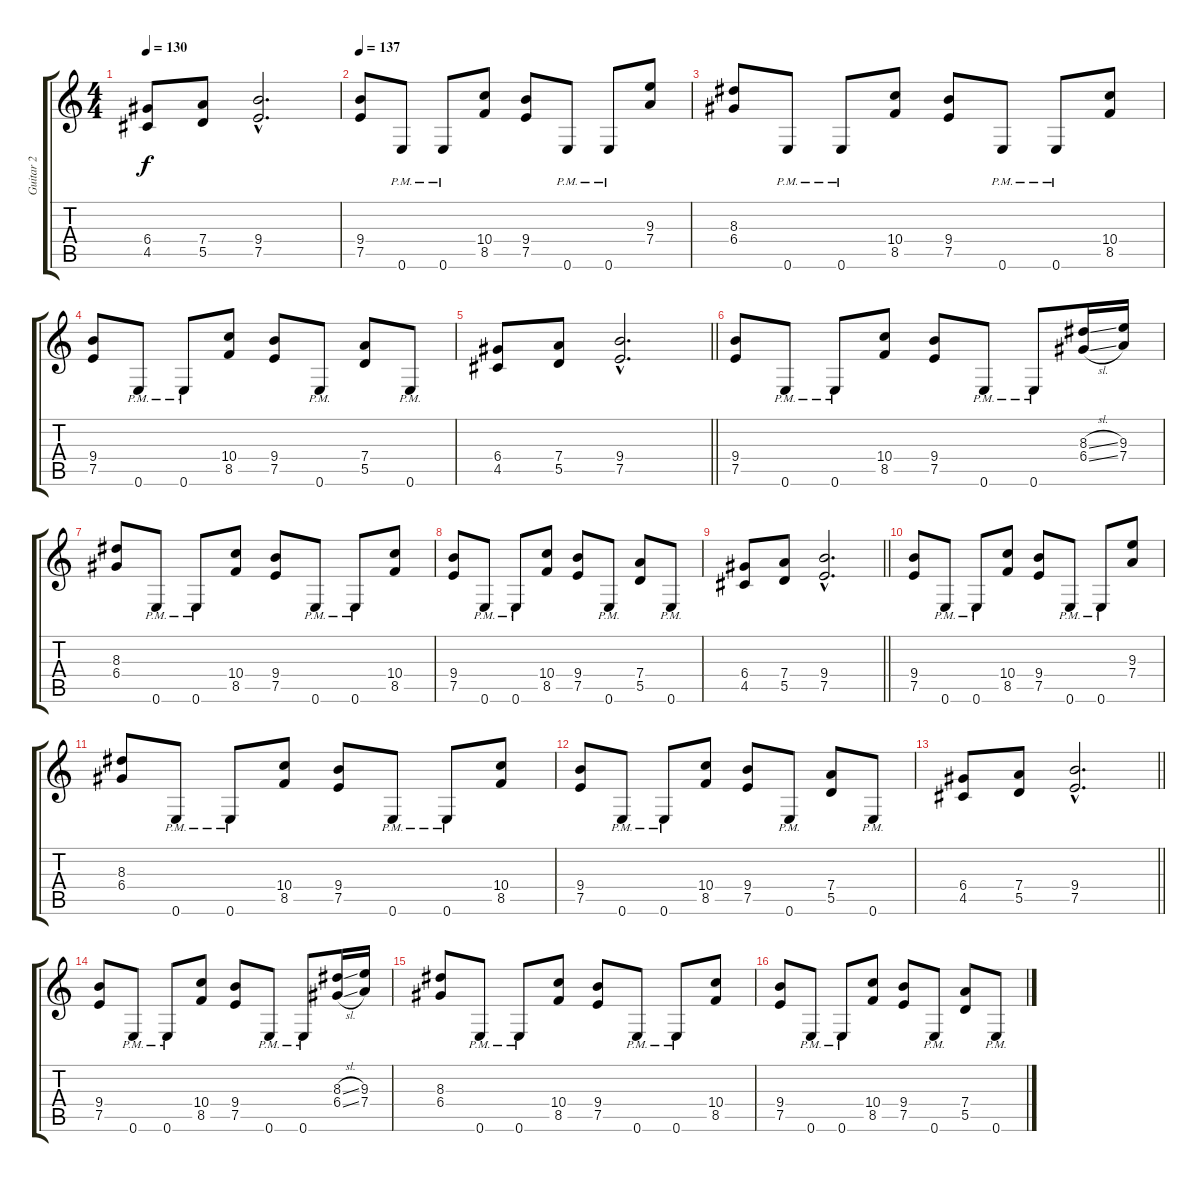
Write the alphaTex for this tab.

\track ("Guitar 2" "Guitar 2") {instrument distortionguitar}
\staff {score tabs}
\tuning (E4 B3 G3 D3 A2 E2) {hide}
\ts (4 4)
\tempo 130
\clef g2
\ks c
(6.4 4.5).8{dy f} (7.4 5.5).8 (9.4{hac} 7.5{hac}).2{d} |
\tempo 137
(9.4 7.5).8 0.6{pm}.8 0.6{pm}.8 (10.4 8.5).8 (9.4 7.5).8 0.6{pm}.8 0.6{pm}.8 (9.3 7.4).8 |
(8.3 6.4).8 0.6{pm}.8 0.6{pm}.8 (10.4 8.5).8 (9.4 7.5).8 0.6{pm}.8 0.6{pm}.8 (10.4 8.5).8 |
(9.4 7.5).8 0.6{pm}.8 0.6{pm}.8 (10.4 8.5).8 (9.4 7.5).8 0.6{pm}.8 (7.4 5.5).8 0.6{pm}.8 |
\barLineRight lightlight
(6.4 4.5).8 (7.4 5.5).8 (9.4{hac} 7.5{hac}).2{d} |
(9.4 7.5).8 0.6{pm}.8 0.6{pm}.8 (10.4 8.5).8 (9.4 7.5).8 0.6{pm}.8 0.6{pm}.8 (8.3{sl} 6.4{sl}).16 (9.3 7.4).16 |
(8.3 6.4).8 0.6{pm}.8 0.6{pm}.8 (10.4 8.5).8 (9.4 7.5).8 0.6{pm}.8 0.6{pm}.8 (10.4 8.5).8 |
(9.4 7.5).8 0.6{pm}.8 0.6{pm}.8 (10.4 8.5).8 (9.4 7.5).8 0.6{pm}.8 (7.4 5.5).8 0.6{pm}.8 |
\barLineRight lightlight
(6.4 4.5).8 (7.4 5.5).8 (9.4{hac} 7.5{hac}).2{d} |
(9.4 7.5).8 0.6{pm}.8 0.6{pm}.8 (10.4 8.5).8 (9.4 7.5).8 0.6{pm}.8 0.6{pm}.8 (9.3 7.4).8 |
(8.3 6.4).8 0.6{pm}.8 0.6{pm}.8 (10.4 8.5).8 (9.4 7.5).8 0.6{pm}.8 0.6{pm}.8 (10.4 8.5).8 |
(9.4 7.5).8 0.6{pm}.8 0.6{pm}.8 (10.4 8.5).8 (9.4 7.5).8 0.6{pm}.8 (7.4 5.5).8 0.6{pm}.8 |
\barLineRight lightlight
(6.4 4.5).8 (7.4 5.5).8 (9.4{hac} 7.5{hac}).2{d} |
(9.4 7.5).8 0.6{pm}.8 0.6{pm}.8 (10.4 8.5).8 (9.4 7.5).8 0.6{pm}.8 0.6{pm}.8 (8.3{sl} 6.4{sl}).16 (9.3 7.4).16 |
(8.3 6.4).8 0.6{pm}.8 0.6{pm}.8 (10.4 8.5).8 (9.4 7.5).8 0.6{pm}.8 0.6{pm}.8 (10.4 8.5).8 |
(9.4 7.5).8 0.6{pm}.8 0.6{pm}.8 (10.4 8.5).8 (9.4 7.5).8 0.6{pm}.8 (7.4 5.5).8 0.6{pm}.8
